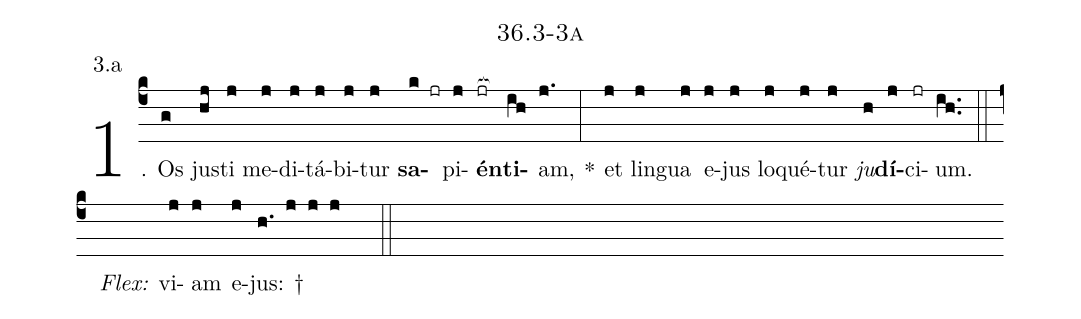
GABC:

name: 36.3-3a;
annotation: 3.a;
%%
(c4)1. Os(g) jus(hj)ti(j) me(j)di(j)tá(j)bi(j)tur(j) <b>sa</b>(k jr)pi(j)<b>én</b>(jr[ocb:1{])<b>ti</b>(ih[ocb:0}])am,(j.) *(:) et(j) lin(j)gua(j) e(j)jus(j) lo(j)qué(j)tur(j) <i>ju</i>(h)<b>dí</b>(j)ci(jr)um.(ih..) (::)
<i>Flex:</i>()  vi(j)am(j) e(j)jus: †(h. j j j  ::)

%E(j) u(j) o(j) u(h) a(j) e.(ih..) (::)
